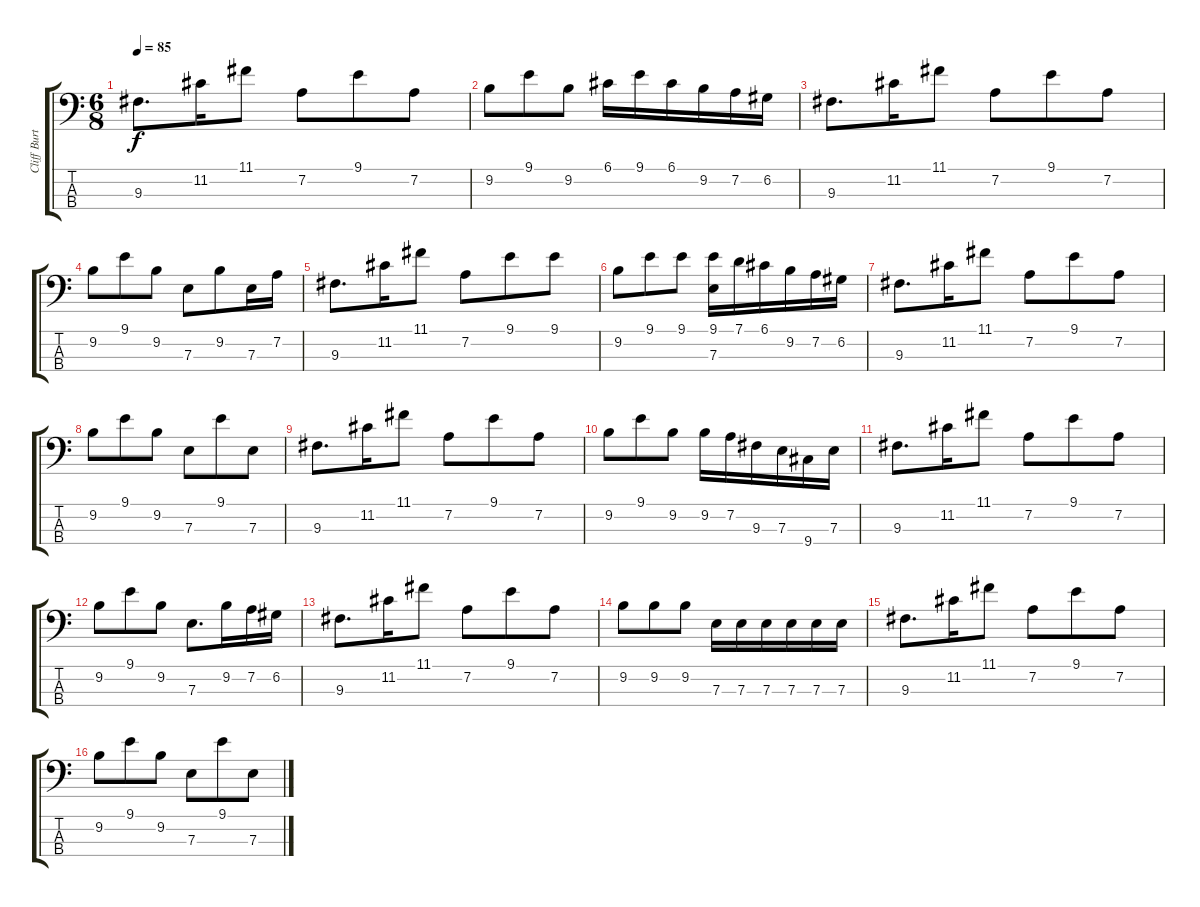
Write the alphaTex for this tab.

\track ("Cliff Burton" "Cliff Burt") {instrument electricbassfinger}
\staff {score tabs}
\tuning (G2 D2 A1 E1) {hide}
\ts (6 8)
\tempo 85
\clef f4
\ks c
9.3.8{d dy f} 11.2.16 11.1.8 7.2.8 9.1.8 7.2.8 |
9.2.8 9.1.8 9.2.8 6.1.16 9.1.16 6.1.16 9.2.16 7.2.16 6.2.16 |
9.3.8{d} 11.2.16 11.1.8 7.2.8 9.1.8 7.2.8 |
9.2.8 9.1.8 9.2.8 7.3.8 9.2.8 7.3.16 7.2.16 |
9.3.8{d} 11.2.16 11.1.8 7.2.8 9.1.8 9.1.8 |
9.2.8 9.1.8 9.1.8 (9.1 7.3).16 7.1.16 6.1.16 9.2.16 7.2.16 6.2.16 |
9.3.8{d} 11.2.16 11.1.8 7.2.8 9.1.8 7.2.8 |
9.2.8 9.1.8 9.2.8 7.3.8 9.1.8 7.3.8 |
9.3.8{d} 11.2.16 11.1.8 7.2.8 9.1.8 7.2.8 |
9.2.8 9.1.8 9.2.8 9.2.16 7.2.16 9.3.16 7.3.16 9.4.16 7.3.16 |
9.3.8{d} 11.2.16 11.1.8 7.2.8 9.1.8 7.2.8 |
9.2.8 9.1.8 9.2.8 7.3.8{d} 9.2.16 7.2.16 6.2.16 |
9.3.8{d} 11.2.16 11.1.8 7.2.8 9.1.8 7.2.8 |
9.2.8 9.2.8 9.2.8 7.3.16 7.3.16 7.3.16 7.3.16 7.3.16 7.3.16 |
9.3.8{d} 11.2.16 11.1.8 7.2.8 9.1.8 7.2.8 |
9.2.8 9.1.8 9.2.8 7.3.8 9.1.8 7.3.8
